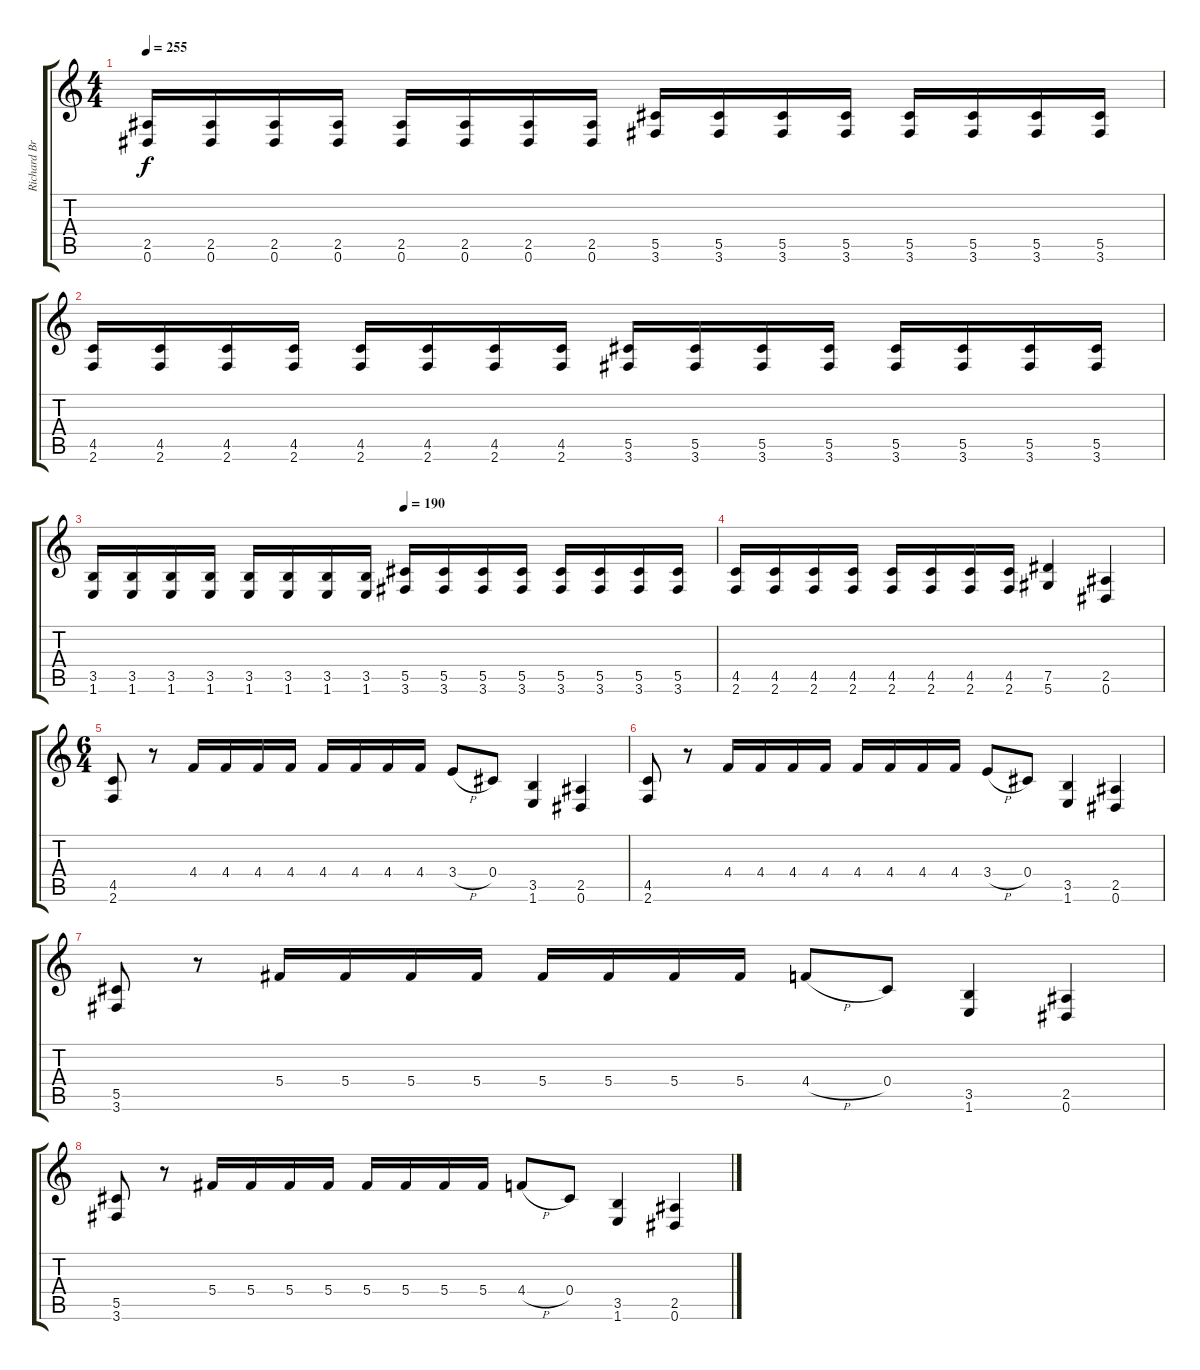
\track ("Richard Brunelle" "Richard Br") {instrument distortionguitar}
\staff {score tabs}
\tuning (Eb4 Bb3 Gb3 Db3 Ab2 Eb2) {hide}
\ts (4 4)
\tempo 255
\clef g2
\ks c
(2.5 0.6).16{dy f} (2.5 0.6).16 (2.5 0.6).16 (2.5 0.6).16 (2.5 0.6).16 (2.5 0.6).16 (2.5 0.6).16 (2.5 0.6).16 (5.5 3.6).16 (5.5 3.6).16 (5.5 3.6).16 (5.5 3.6).16 (5.5 3.6).16 (5.5 3.6).16 (5.5 3.6).16 (5.5 3.6).16 |
(4.5 2.6).16 (4.5 2.6).16 (4.5 2.6).16 (4.5 2.6).16 (4.5 2.6).16 (4.5 2.6).16 (4.5 2.6).16 (4.5 2.6).16 (5.5 3.6).16 (5.5 3.6).16 (5.5 3.6).16 (5.5 3.6).16 (5.5 3.6).16 (5.5 3.6).16 (5.5 3.6).16 (5.5 3.6).16 |
\tempo (190 0.5)
(3.5 1.6).16 (3.5 1.6).16 (3.5 1.6).16 (3.5 1.6).16 (3.5 1.6).16 (3.5 1.6).16 (3.5 1.6).16 (3.5 1.6).16 (5.5 3.6).16 (5.5 3.6).16 (5.5 3.6).16 (5.5 3.6).16 (5.5 3.6).16 (5.5 3.6).16 (5.5 3.6).16 (5.5 3.6).16 |
(4.5 2.6).16 (4.5 2.6).16 (4.5 2.6).16 (4.5 2.6).16 (4.5 2.6).16 (4.5 2.6).16 (4.5 2.6).16 (4.5 2.6).16 (7.5 5.6).4 (2.5 0.6).4 |
\ts (6 4)
(4.5 2.6).8 r.8 4.4.16 4.4.16 4.4.16 4.4.16 4.4.16 4.4.16 4.4.16 4.4.16 3.4{h}.8 0.4.8 (3.5 1.6).4 (2.5 0.6).4 |
(4.5 2.6).8 r.8 4.4.16 4.4.16 4.4.16 4.4.16 4.4.16 4.4.16 4.4.16 4.4.16 3.4{h}.8 0.4.8 (3.5 1.6).4 (2.5 0.6).4 |
(5.5 3.6).8 r.8 5.4.16 5.4.16 5.4.16 5.4.16 5.4.16 5.4.16 5.4.16 5.4.16 4.4{h}.8 0.4.8 (3.5 1.6).4 (2.5 0.6).4 |
(5.5 3.6).8 r.8 5.4.16 5.4.16 5.4.16 5.4.16 5.4.16 5.4.16 5.4.16 5.4.16 4.4{h}.8 0.4.8 (3.5 1.6).4 (2.5 0.6).4
